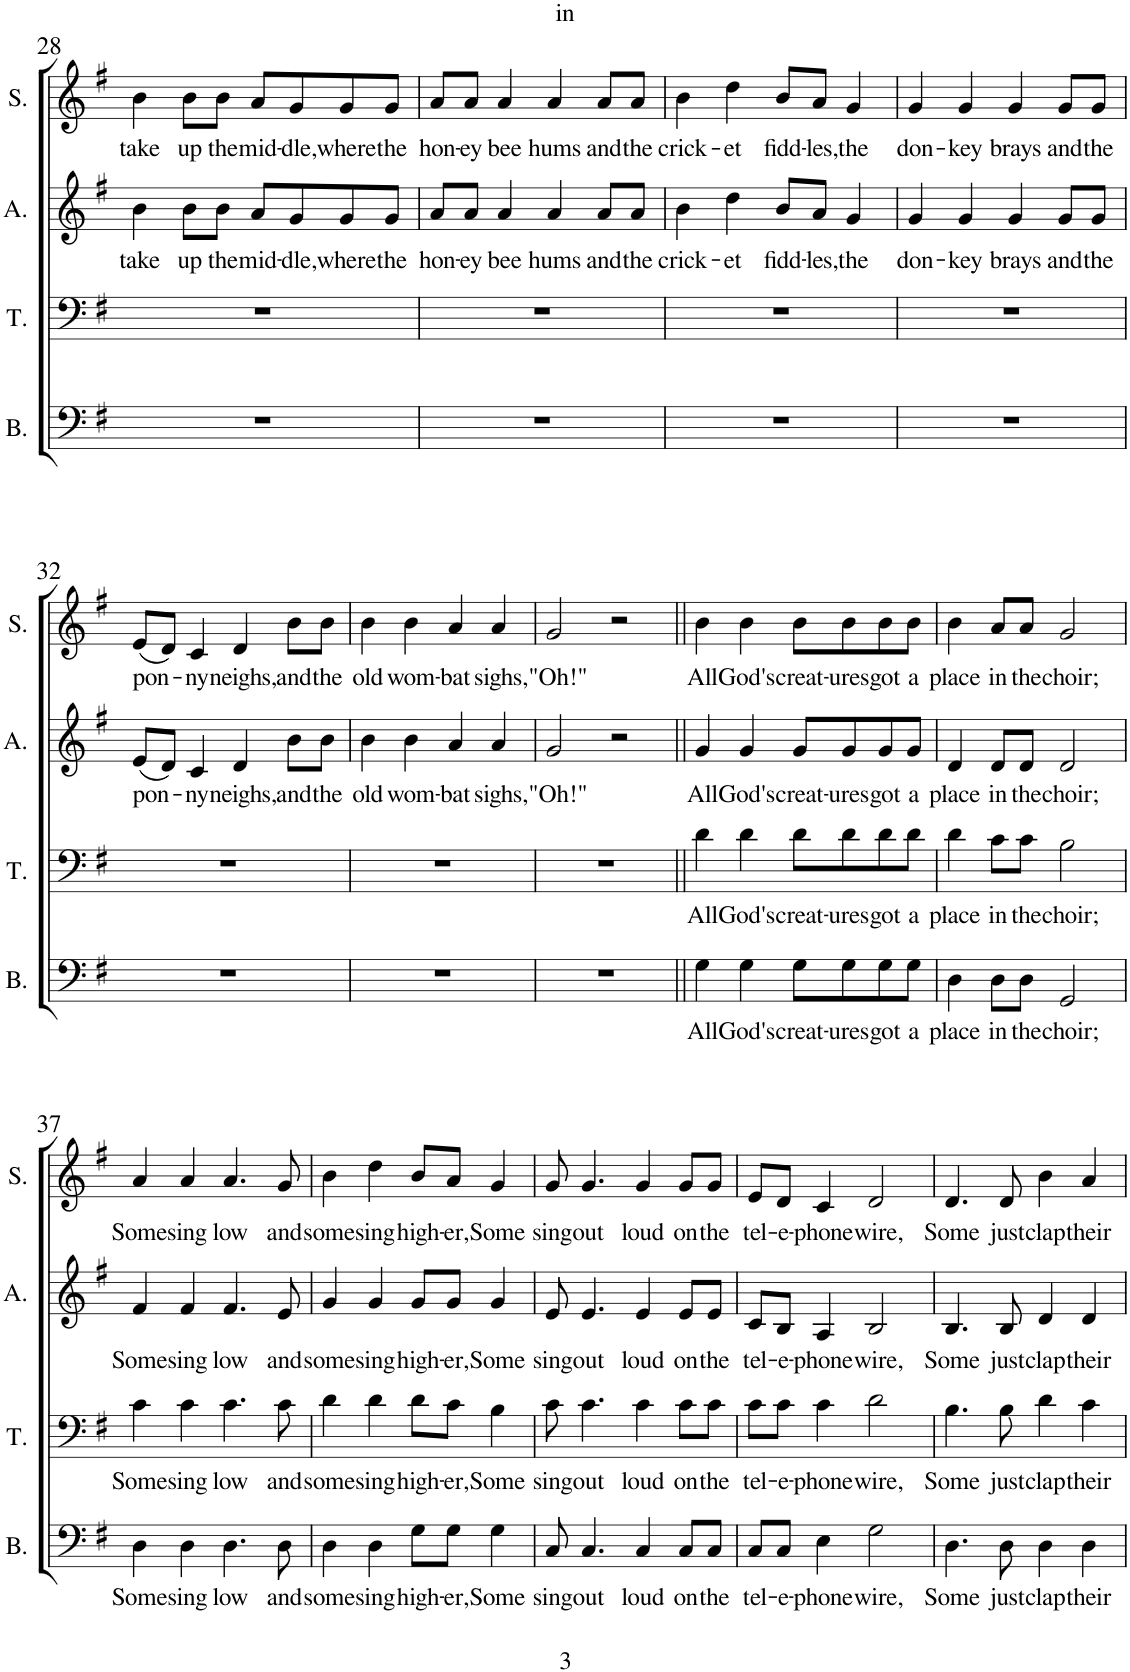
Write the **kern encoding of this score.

**kern	**text	**kern	**text	**kern	**text	**kern	**text
*part4	*part4	*part3	*part3	*part2	*part2	*part1	*part1
*staff4	*staff4	*staff3	*staff3	*staff2	*staff2	*staff1	*staff1
*I"Bass	*	*I"Ten	*	*I"Alt	*	*I"Sop	*
*I'B.	*	*I'T.	*	*I'A.	*	*I'S.	*
!!LO:PB:g=z
*clefF4	*	*clefF4	*	*clefG2	*	*clefG2	*
*k[f#]	*	*k[f#]	*	*k[f#]	*	*k[f#]	*
*M4/4	*	*M4/4	*	*M4/4	*	*M4/4	*
=28	=28	=28	=28	=28	=28	=28	=28
!	!	!	!	!	!LO:LY:b	!	!LO:LY:b
1r	.	1r	.	4b\	take	4b\	take
!	!	!	!	!	!LO:LY:b	!	!LO:LY:b
.	.	.	.	8b\L	up	8b\L	up
!	!	!	!	!	!LO:LY:b	!	!LO:LY:b
.	.	.	.	8b\J	the	8b\J	the
!	!	!	!	!	!LO:LY:b	!	!LO:LY:b
.	.	.	.	8a/L	mid-	8a/L	mid-
!	!	!	!	!	!LO:LY:b	!	!LO:LY:b
.	.	.	.	8g/	-dle,	8g/	-dle,
!	!	!	!	!	!LO:LY:b	!	!LO:LY:b
.	.	.	.	8g/	where	8g/	where
!	!	!	!	!	!LO:LY:b	!	!LO:LY:b
.	.	.	.	8g/J	the	8g/J	the
=29	=29	=29	=29	=29	=29	=29	=29
!	!	!	!	!	!LO:LY:b	!	!LO:LY:b
1r	.	1r	.	8a/L	hon-	8a/L	hon-
!	!	!	!	!	!LO:LY:b	!	!LO:LY:b
.	.	.	.	8a/J	-ey	8a/J	-ey
!	!	!	!	!	!LO:LY:b	!	!LO:LY:b
.	.	.	.	4a/	bee	4a/	bee
!	!	!	!	!	!LO:LY:b	!	!LO:LY:b
.	.	.	.	4a/	hums	4a/	hums
!	!	!	!	!	!LO:LY:b	!	!LO:LY:b
.	.	.	.	8a/L	and	8a/L	and
!	!	!	!	!	!LO:LY:b	!	!LO:LY:b
.	.	.	.	8a/J	the	8a/J	the
=30	=30	=30	=30	=30	=30	=30	=30
!	!	!	!	!	!LO:LY:b	!	!LO:LY:b
1r	.	1r	.	4b\	crick-	4b\	crick-
!	!	!	!	!	!LO:LY:b	!	!LO:LY:b
.	.	.	.	4dd\	-et	4dd\	-et
!	!	!	!	!	!LO:LY:b	!	!LO:LY:b
.	.	.	.	8b/L	fidd-	8b/L	fidd-
!	!	!	!	!	!LO:LY:b	!	!LO:LY:b
.	.	.	.	8a/J	-les,	8a/J	-les,
!	!	!	!	!	!LO:LY:b	!	!LO:LY:b
.	.	.	.	4g/	the	4g/	the
=31	=31	=31	=31	=31	=31	=31	=31
!	!	!	!	!	!LO:LY:b	!	!LO:LY:b
1r	.	1r	.	4g/	don-	4g/	don-
!	!	!	!	!	!LO:LY:b	!	!LO:LY:b
.	.	.	.	4g/	-key	4g/	-key
!	!	!	!	!	!LO:LY:b	!	!LO:LY:b
.	.	.	.	4g/	brays	4g/	brays
!	!	!	!	!	!LO:LY:b	!	!LO:LY:b
.	.	.	.	8g/L	and	8g/L	and
!	!	!	!	!	!LO:LY:b	!	!LO:LY:b
.	.	.	.	8g/J	the	8g/J	the
!!LO:LB:g=z
=32	=32	=32	=32	=32	=32	=32	=32
!	!	!	!	!	!LO:LY:b	!	!LO:LY:b
1r	.	1r	.	(8e/L	pon-	(8e/L	pon-
.	.	.	.	8d/J)	.	8d/J)	.
!	!	!	!	!	!LO:LY:b	!	!LO:LY:b
.	.	.	.	4c/	ny	4c/	ny
!	!	!	!	!	!LO:LY:b	!	!LO:LY:b
.	.	.	.	4d/	neighs,	4d/	neighs,
!	!	!	!	!	!LO:LY:b	!	!LO:LY:b
.	.	.	.	8b\L	and	8b\L	and
!	!	!	!	!	!LO:LY:b	!	!LO:LY:b
.	.	.	.	8b\J	the	8b\J	the
=33	=33	=33	=33	=33	=33	=33	=33
!	!	!	!	!	!LO:LY:b	!	!LO:LY:b
1r	.	1r	.	4b\	old	4b\	old
!	!	!	!	!	!LO:LY:b	!	!LO:LY:b
.	.	.	.	4b\	wom-	4b\	wom-
!	!	!	!	!	!LO:LY:b	!	!LO:LY:b
.	.	.	.	4a/	-bat	4a/	-bat
!	!	!	!	!	!LO:LY:b	!	!LO:LY:b
.	.	.	.	4a/	sighs,	4a/	sighs,
=34	=34	=34	=34	=34	=34	=34	=34
!	!	!	!	!	!LO:LY:b	!	!LO:LY:b
1r	.	1r	.	2g/	"Oh!"	2g/	"Oh!"
.	.	.	.	2r	.	2r	.
=35||	=35||	=35||	=35||	=35||	=35||	=35||	=35||
!	!LO:LY:b	!	!LO:LY:b	!	!LO:LY:b	!	!LO:LY:b
4G\	All	4d\	All	4g/	All	4b\	All
!	!LO:LY:b	!	!LO:LY:b	!	!LO:LY:b	!	!LO:LY:b
4G\	God's	4d\	God's	4g/	God's	4b\	God's
!	!LO:LY:b	!	!LO:LY:b	!	!LO:LY:b	!	!LO:LY:b
8G\L	creat-	8d\L	creat-	8g/L	creat-	8b\L	creat-
!	!LO:LY:b	!	!LO:LY:b	!	!LO:LY:b	!	!LO:LY:b
8G\	-ures	8d\	-ures	8g/	-ures	8b\	-ures
!	!LO:LY:b	!	!LO:LY:b	!	!LO:LY:b	!	!LO:LY:b
8G\	got	8d\	got	8g/	got	8b\	got
!	!LO:LY:b	!	!LO:LY:b	!	!LO:LY:b	!	!LO:LY:b
8G\J	a	8d\J	a	8g/J	a	8b\J	a
=36	=36	=36	=36	=36	=36	=36	=36
!	!LO:LY:b	!	!LO:LY:b	!	!LO:LY:b	!	!LO:LY:b
4D\	place	4d\	place	4d/	place	4b\	place
!	!LO:LY:b	!	!LO:LY:b	!	!LO:LY:b	!	!LO:LY:b
8D\L	in	8c\L	in	8d/L	in	8a/L	in
!	!LO:LY:b	!	!LO:LY:b	!	!LO:LY:b	!	!LO:LY:b
8D\J	the	8c\J	the	8d/J	the	8a/J	the
!	!LO:LY:b	!	!LO:LY:b	!	!LO:LY:b	!	!LO:LY:b
2GG/	choir;	2B\	choir;	2d/	choir;	2g/	choir;
!!LO:LB:g=z
=37	=37	=37	=37	=37	=37	=37	=37
!	!LO:LY:b	!	!LO:LY:b	!	!LO:LY:b	!	!LO:LY:b
4D\	Some	4c\	Some	4f#/	Some	4a/	Some
!	!LO:LY:b	!	!LO:LY:b	!	!LO:LY:b	!	!LO:LY:b
4D\	sing	4c\	sing	4f#/	sing	4a/	sing
!	!LO:LY:b	!	!LO:LY:b	!	!LO:LY:b	!	!LO:LY:b
4.D\	low	4.c\	low	4.f#/	low	4.a/	low
!	!LO:LY:b	!	!LO:LY:b	!	!LO:LY:b	!	!LO:LY:b
8D\	and	8c\	and	8e/	and	8g/	and
=38	=38	=38	=38	=38	=38	=38	=38
!	!LO:LY:b	!	!LO:LY:b	!	!LO:LY:b	!	!LO:LY:b
4D\	some	4d\	some	4g/	some	4b\	some
!	!LO:LY:b	!	!LO:LY:b	!	!LO:LY:b	!	!LO:LY:b
4D\	sing	4d\	sing	4g/	sing	4dd\	sing
!	!LO:LY:b	!	!LO:LY:b	!	!LO:LY:b	!	!LO:LY:b
8G\L	high-	8d\L	high-	8g/L	high-	8b/L	high-
!	!LO:LY:b	!	!LO:LY:b	!	!LO:LY:b	!	!LO:LY:b
8G\J	-er,	8c\J	-er,	8g/J	-er,	8a/J	-er,
!	!LO:LY:b	!	!LO:LY:b	!	!LO:LY:b	!	!LO:LY:b
4G\	Some	4B\	Some	4g/	Some	4g/	Some
=39	=39	=39	=39	=39	=39	=39	=39
!	!LO:LY:b	!	!LO:LY:b	!	!LO:LY:b	!	!LO:LY:b
8C/	sing	8c\	sing	8e/	sing	8g/	sing
!	!LO:LY:b	!	!LO:LY:b	!	!LO:LY:b	!	!LO:LY:b
4.C/	out	4.c\	out	4.e/	out	4.g/	out
!	!LO:LY:b	!	!LO:LY:b	!	!LO:LY:b	!	!LO:LY:b
4C/	loud	4c\	loud	4e/	loud	4g/	loud
!	!LO:LY:b	!	!LO:LY:b	!	!LO:LY:b	!	!LO:LY:b
8C/L	on	8c\L	on	8e/L	on	8g/L	on
!	!LO:LY:b	!	!LO:LY:b	!	!LO:LY:b	!	!LO:LY:b
8C/J	the	8c\J	the	8e/J	the	8g/J	the
=40	=40	=40	=40	=40	=40	=40	=40
!	!LO:LY:b	!	!LO:LY:b	!	!LO:LY:b	!	!LO:LY:b
8C/L	tel-	8c\L	tel-	8c/L	tel-	8e/L	tel-
!	!LO:LY:b	!	!LO:LY:b	!	!LO:LY:b	!	!LO:LY:b
8C/J	-e-	8c\J	-e-	8B/J	-e-	8d/J	-e-
!	!LO:LY:b	!	!LO:LY:b	!	!LO:LY:b	!	!LO:LY:b
4E\	-phone	4c\	-phone	4A/	-phone	4c/	-phone
!	!LO:LY:b	!	!LO:LY:b	!	!LO:LY:b	!	!LO:LY:b
2G\	wire,	2d\	wire,	2B/	wire,	2d/	wire,
=41	=41	=41	=41	=41	=41	=41	=41
!	!LO:LY:b	!	!LO:LY:b	!	!LO:LY:b	!	!LO:LY:b
4.D\	Some	4.B\	Some	4.B/	Some	4.d/	Some
!	!LO:LY:b	!	!LO:LY:b	!	!LO:LY:b	!	!LO:LY:b
8D\	just	8B\	just	8B/	just	8d/	just
!	!LO:LY:b	!	!LO:LY:b	!	!LO:LY:b	!	!LO:LY:b
4D\	clap	4d\	clap	4d/	clap	4b\	clap
!	!LO:LY:b	!	!LO:LY:b	!	!LO:LY:b	!	!LO:LY:b
4D\	their	4c\	their	4d/	their	4a/	their
=	=	=	=	=	=	=	=
*-	*-	*-	*-	*-	*-	*-	*-
